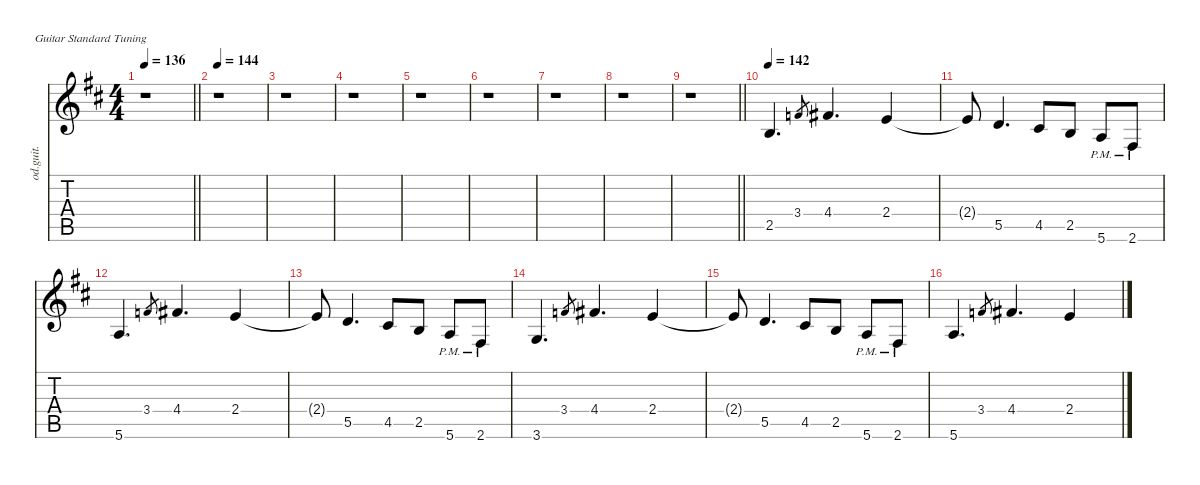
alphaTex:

\defaultSystemsLayout 4
\hideDynamics
\bracketExtendMode nobrackets
\otherSystemsTrackNameOrientation horizontal
\track ("Kirk - Lead Distortion" "od.guit.") {instrument distortionguitar}
\staff {score tabs}
\tuning (E4 B3 G3 D3 A2 E2)
\ts (4 4)
\tempo 136
\clef g2
\barLineRight lightlight
\ks bminor
r.1{dy f beam Down} |
\tempo 144
r.1{beam Down} |
r.1{beam Down} |
r.1{beam Down} |
r.1{beam Down} |
r.1{beam Down} |
r.1{beam Down} |
r.1{beam Down} |
\barLineRight lightlight
r.1{beam Down} |
\tempo 142
2.5{acc forcenatural}.4{d beam Up} 3.4{acc forcenatural}.8{gr dy mf beam Up} 4.4{acc #}.4{d dy f beam Up} 2.4{acc forcenatural}.4{beam Up} |
2.4{t acc forcenatural}.8{beam Up} 5.5{acc forcenatural}.4{d beam Up} 4.5{acc #}.8{beam Up} 2.5{acc forcenatural}.8{beam Up} 5.6{pm acc forcenatural}.8{beam Up} 2.6{pm acc #}.8{beam Up} |
5.6{acc forcenatural}.4{d beam Up} 3.4{acc forcenatural}.8{gr dy mf beam Up} 4.4{acc #}.4{d dy f beam Up} 2.4{acc forcenatural}.4{beam Up} |
2.4{t acc forcenatural}.8{beam Up} 5.5{acc forcenatural}.4{d beam Up} 4.5{acc #}.8{beam Up} 2.5{acc forcenatural}.8{beam Up} 5.6{pm acc forcenatural}.8{beam Up} 2.6{pm acc #}.8{beam Up} |
3.6{acc forcenatural}.4{d beam Up} 3.4{acc forcenatural}.8{gr dy mf beam Up} 4.4{acc #}.4{d dy f beam Up} 2.4{acc forcenatural}.4{beam Up} |
2.4{t acc forcenatural}.8{beam Up} 5.5{acc forcenatural}.4{d beam Up} 4.5{acc #}.8{beam Up} 2.5{acc forcenatural}.8{beam Up} 5.6{pm acc forcenatural}.8{beam Up} 2.6{pm acc #}.8{beam Up} |
5.6{acc forcenatural}.4{d beam Up} 3.4{acc forcenatural}.8{gr dy mf beam Up} 4.4{acc #}.4{d dy f beam Up} 2.4{acc forcenatural}.4{beam Up}
